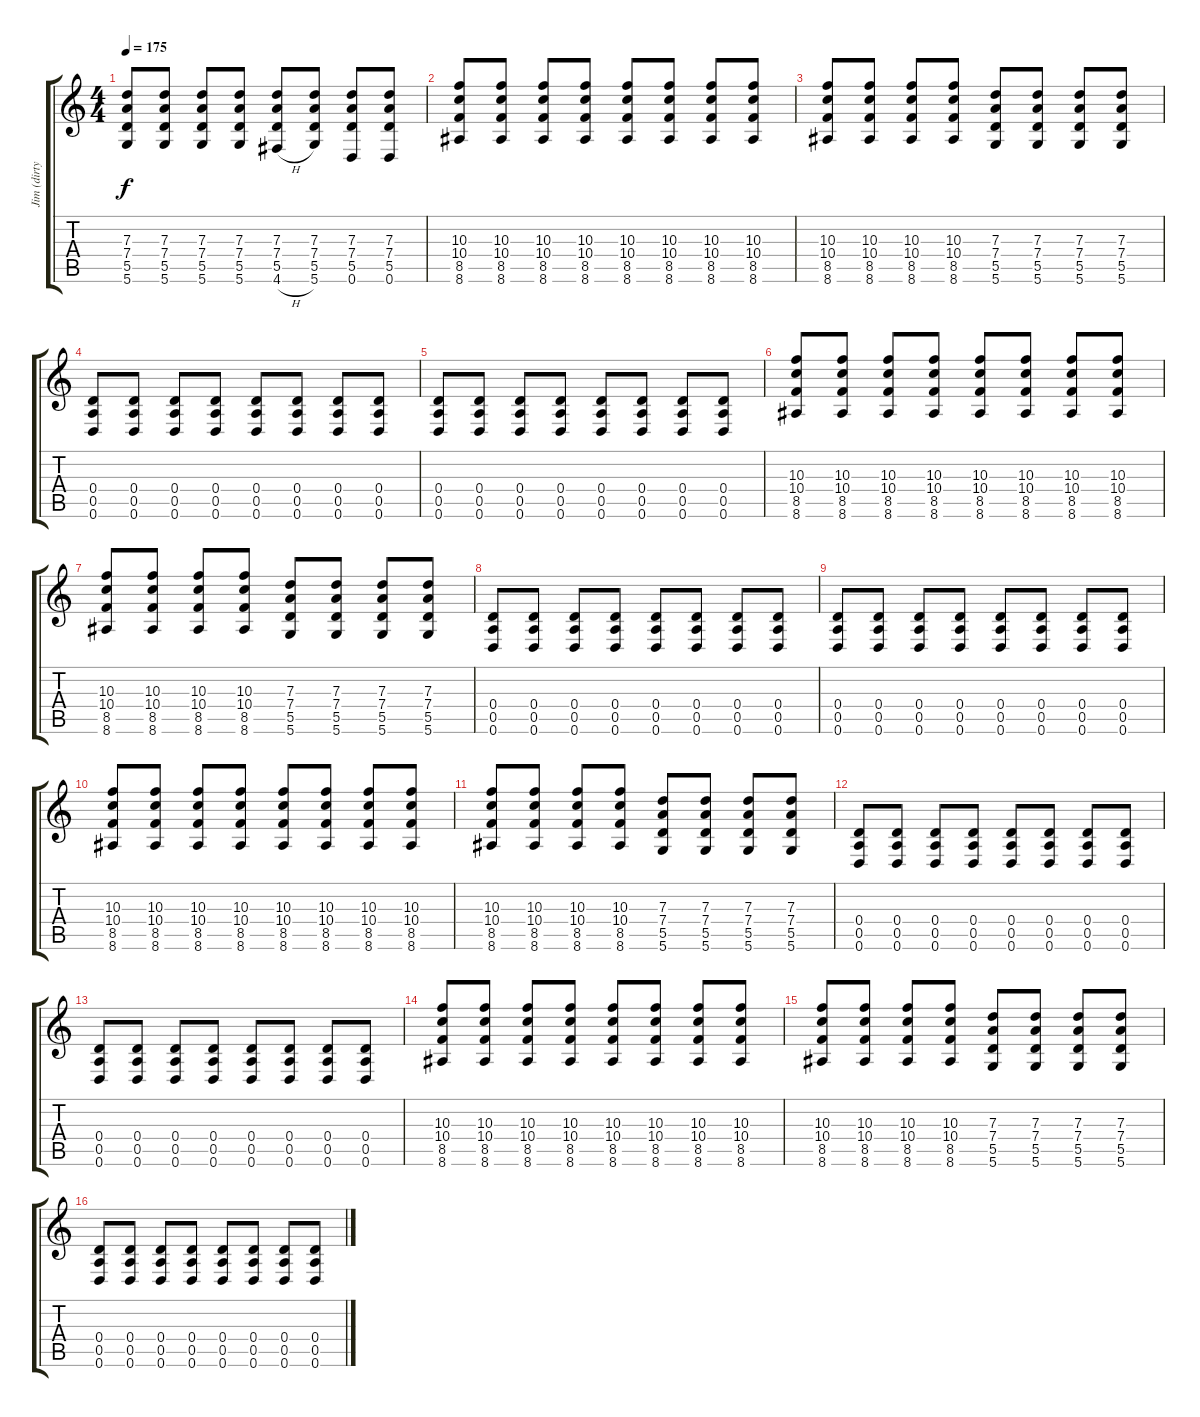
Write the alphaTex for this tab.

\track ("Jim (dirty)" "Jim (dirty") {instrument overdrivenguitar}
\staff {score tabs}
\tuning (E4 B3 G3 D3 A2 D2) {hide}
\ts (4 4)
\tempo 175
\clef g2
\ks c
(7.3 7.4 5.5 5.6).8{dy f} (7.3 7.4 5.5 5.6).8 (7.3 7.4 5.5 5.6).8 (7.3 7.4 5.5 5.6).8 (7.3 7.4 5.5 4.6{h}).8 (7.3 7.4 5.5 5.6).8 (7.3 7.4 5.5 0.6).8 (7.3 7.4 5.5 0.6).8 |
(10.3 10.4 8.5 8.6).8 (10.3 10.4 8.5 8.6).8 (10.3 10.4 8.5 8.6).8 (10.3 10.4 8.5 8.6).8 (10.3 10.4 8.5 8.6).8 (10.3 10.4 8.5 8.6).8 (10.3 10.4 8.5 8.6).8 (10.3 10.4 8.5 8.6).8 |
(10.3 10.4 8.5 8.6).8 (10.3 10.4 8.5 8.6).8 (10.3 10.4 8.5 8.6).8 (10.3 10.4 8.5 8.6).8 (7.3 7.4 5.5 5.6).8 (7.3 7.4 5.5 5.6).8 (7.3 7.4 5.5 5.6).8 (7.3 7.4 5.5 5.6).8 |
(0.4 0.5 0.6).8 (0.4 0.5 0.6).8 (0.4 0.5 0.6).8 (0.4 0.5 0.6).8 (0.4 0.5 0.6).8 (0.4 0.5 0.6).8 (0.4 0.5 0.6).8 (0.4 0.5 0.6).8 |
(0.4 0.5 0.6).8 (0.4 0.5 0.6).8 (0.4 0.5 0.6).8 (0.4 0.5 0.6).8 (0.4 0.5 0.6).8 (0.4 0.5 0.6).8 (0.4 0.5 0.6).8 (0.4 0.5 0.6).8 |
(10.3 10.4 8.5 8.6).8 (10.3 10.4 8.5 8.6).8 (10.3 10.4 8.5 8.6).8 (10.3 10.4 8.5 8.6).8 (10.3 10.4 8.5 8.6).8 (10.3 10.4 8.5 8.6).8 (10.3 10.4 8.5 8.6).8 (10.3 10.4 8.5 8.6).8 |
(10.3 10.4 8.5 8.6).8 (10.3 10.4 8.5 8.6).8 (10.3 10.4 8.5 8.6).8 (10.3 10.4 8.5 8.6).8 (7.3 7.4 5.5 5.6).8 (7.3 7.4 5.5 5.6).8 (7.3 7.4 5.5 5.6).8 (7.3 7.4 5.5 5.6).8 |
(0.4 0.5 0.6).8 (0.4 0.5 0.6).8 (0.4 0.5 0.6).8 (0.4 0.5 0.6).8 (0.4 0.5 0.6).8 (0.4 0.5 0.6).8 (0.4 0.5 0.6).8 (0.4 0.5 0.6).8 |
(0.4 0.5 0.6).8 (0.4 0.5 0.6).8 (0.4 0.5 0.6).8 (0.4 0.5 0.6).8 (0.4 0.5 0.6).8 (0.4 0.5 0.6).8 (0.4 0.5 0.6).8 (0.4 0.5 0.6).8 |
(10.3 10.4 8.5 8.6).8 (10.3 10.4 8.5 8.6).8 (10.3 10.4 8.5 8.6).8 (10.3 10.4 8.5 8.6).8 (10.3 10.4 8.5 8.6).8 (10.3 10.4 8.5 8.6).8 (10.3 10.4 8.5 8.6).8 (10.3 10.4 8.5 8.6).8 |
(10.3 10.4 8.5 8.6).8 (10.3 10.4 8.5 8.6).8 (10.3 10.4 8.5 8.6).8 (10.3 10.4 8.5 8.6).8 (7.3 7.4 5.5 5.6).8 (7.3 7.4 5.5 5.6).8 (7.3 7.4 5.5 5.6).8 (7.3 7.4 5.5 5.6).8 |
(0.4 0.5 0.6).8 (0.4 0.5 0.6).8 (0.4 0.5 0.6).8 (0.4 0.5 0.6).8 (0.4 0.5 0.6).8 (0.4 0.5 0.6).8 (0.4 0.5 0.6).8 (0.4 0.5 0.6).8 |
(0.4 0.5 0.6).8 (0.4 0.5 0.6).8 (0.4 0.5 0.6).8 (0.4 0.5 0.6).8 (0.4 0.5 0.6).8 (0.4 0.5 0.6).8 (0.4 0.5 0.6).8 (0.4 0.5 0.6).8 |
(10.3 10.4 8.5 8.6).8 (10.3 10.4 8.5 8.6).8 (10.3 10.4 8.5 8.6).8 (10.3 10.4 8.5 8.6).8 (10.3 10.4 8.5 8.6).8 (10.3 10.4 8.5 8.6).8 (10.3 10.4 8.5 8.6).8 (10.3 10.4 8.5 8.6).8 |
(10.3 10.4 8.5 8.6).8 (10.3 10.4 8.5 8.6).8 (10.3 10.4 8.5 8.6).8 (10.3 10.4 8.5 8.6).8 (7.3 7.4 5.5 5.6).8 (7.3 7.4 5.5 5.6).8 (7.3 7.4 5.5 5.6).8 (7.3 7.4 5.5 5.6).8 |
(0.4 0.5 0.6).8 (0.4 0.5 0.6).8 (0.4 0.5 0.6).8 (0.4 0.5 0.6).8 (0.4 0.5 0.6).8 (0.4 0.5 0.6).8 (0.4 0.5 0.6).8 (0.4 0.5 0.6).8
